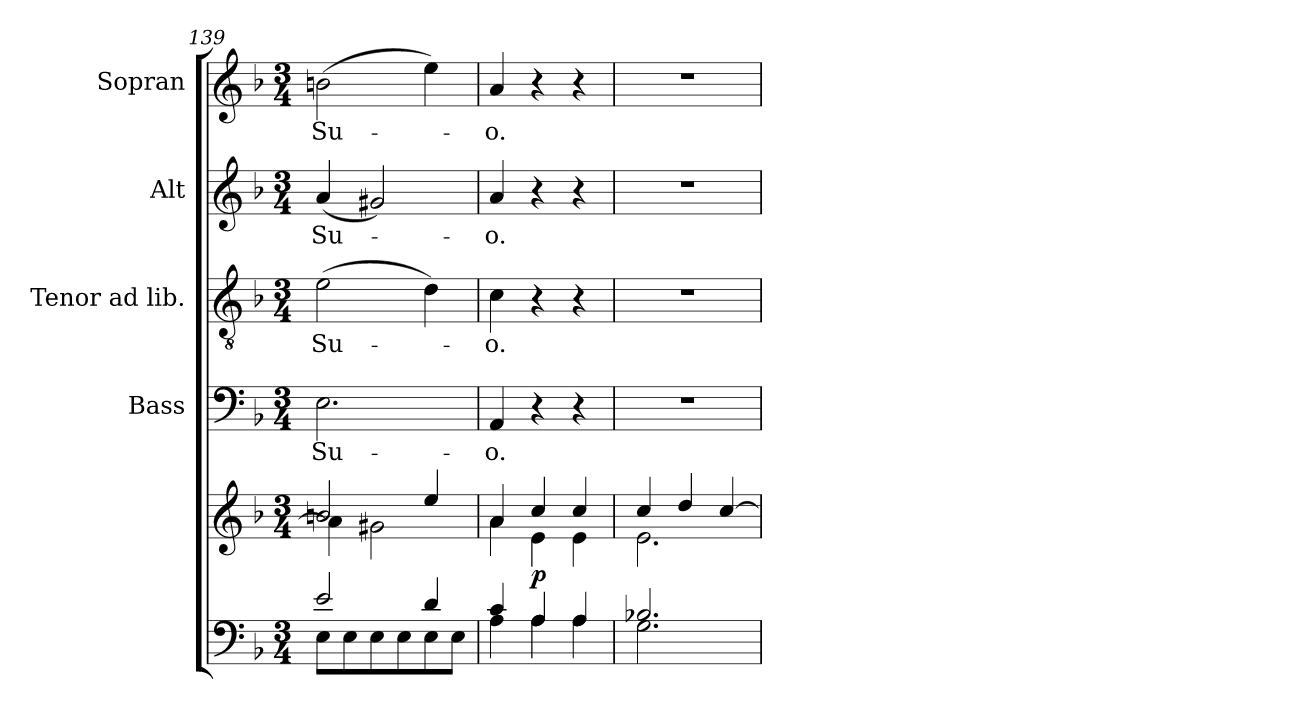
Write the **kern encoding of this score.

**kern	**kern	**dynam	**kern	**text	**kern	**text	**kern	**text	**kern	**text
*part5	*part5	*part5	*part4	*part4	*part3	*part3	*part2	*part2	*part1	*part1
*staff6	*staff5	*staff5/6	*staff4	*staff4	*staff3	*staff3	*staff2	*staff2	*staff1	*staff1
*	*	*	*I"Bass	*	*I"Tenor ad lib.	*	*I"Alt	*	*I"Sopran	*
*	*	*	*I'B.	*	*I'T.	*	*I'A.	*	*I'S.	*
*clefF4	*clefG2	*	*clefF4	*	*clefGv2	*	*clefG2	*	*clefG2	*
*k[b-]	*k[b-]	*	*k[b-]	*	*k[b-]	*	*k[b-]	*	*k[b-]	*
*F:	*F:	*	*F:	*	*F:	*	*F:	*	*F:	*
*M3/4	*M3/4	*	*M3/4	*	*M3/4	*	*M3/4	*	*M3/4	*
=139	=139	=139	=139	=139	=139	=139	=139	=139	=139	=139
*^	*^	*	*	*	*	*	*	*	*	*
!	!	!	!	!	!	!LO:LY:b	!	!LO:LY:b	!	!LO:LY:b	!	!LO:LY:b
2e/	8E\L	2bn/	4a\]	.	2.E\	Su-	(>2e\	Su-	(<4a/	Su-	(>2bn\	Su-
.	8E\	.	.	.	.	.	.	.	.	.	.	.
.	8E\	.	2g#X\	.	.	.	.	.	2g#X/)	.	.	.
.	8E\	.	.	.	.	.	.	.	.	.	.	.
4d/	8E\	4ee/	.	.	.	.	4d\)	.	.	.	4ee\)	.
.	8E\J	.	.	.	.	.	.	.	.	.	.	.
=140	=140	=140	=140	=140	=140	=140	=140	=140	=140	=140	=140	=140
!	!	!	!	!	!	!LO:LY:b	!	!LO:LY:b	!	!LO:LY:b	!	!LO:LY:b
4c/	4A\	4a/	4a\	.	4AA/	-o.	4c\	-o.	4a/	-o.	4a/	-o.
!	!	!	!	!LO:DY:b	!	!	!	!	!	!	!	!
4A/	4A\	4cc/	4e\	p	4r	.	4r	.	4r	.	4r	.
4A/	4A\	4cc/	4e\	.	4r	.	4r	.	4r	.	4r	.
=141	=141	=141	=141	=141	=141	=141	=141	=141	=141	=141	=141	=141
2.B-X/	2.G\	4cc/	2.e\	.	2.r	.	2.r	.	2.r	.	2.r	.
.	.	4dd/	.	.	.	.	.	.	.	.	.	.
.	.	[>4cc/	.	.	.	.	.	.	.	.	.	.
*v	*v	*	*	*	*	*	*	*	*	*	*	*
*	*v	*v	*	*	*	*	*	*	*	*	*
=	=	=	=	=	=	=	=	=	=	=
*-	*-	*-	*-	*-	*-	*-	*-	*-	*-	*-
